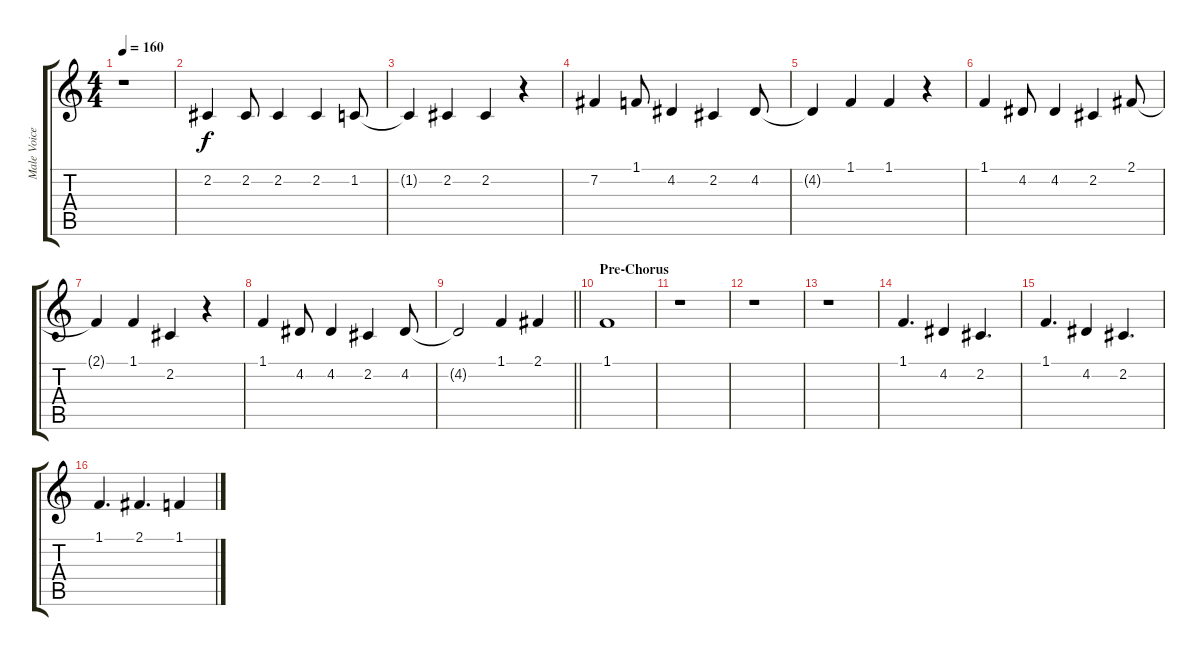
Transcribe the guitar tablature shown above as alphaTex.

\track ("Male Voice " "Male Voice") {instrument baritonesax}
\staff {score tabs}
\tuning (E4 B3 G3 D3 A2 E2) {hide}
\ts (4 4)
\tempo 160
\clef g2
\ks c
r.1{dy f} |
2.2.4 2.2.8 2.2.4 2.2.4 1.2.8 |
1.2{t}.4 2.2.4 2.2.4 r.4 |
7.2.4 1.1.8 4.2.4 2.2.4 4.2.8 |
4.2{t}.4 1.1.4 1.1.4 r.4 |
1.1.4 4.2.8 4.2.4 2.2.4 2.1.8 |
2.1{t}.4 1.1.4 2.2.4 r.4 |
1.1.4 4.2.8 4.2.4 2.2.4 4.2.8 |
\barLineRight lightlight
4.2{t}.2 1.1.4 2.1.4 |
\section ("" "Pre-Chorus")
1.1.1 |
r.1 |
r.1 |
r.1 |
1.1.4{d} 4.2.4 2.2.4{d} |
1.1.4{d} 4.2.4 2.2.4{d} |
1.1.4{d} 2.1.4{d} 1.1.4
